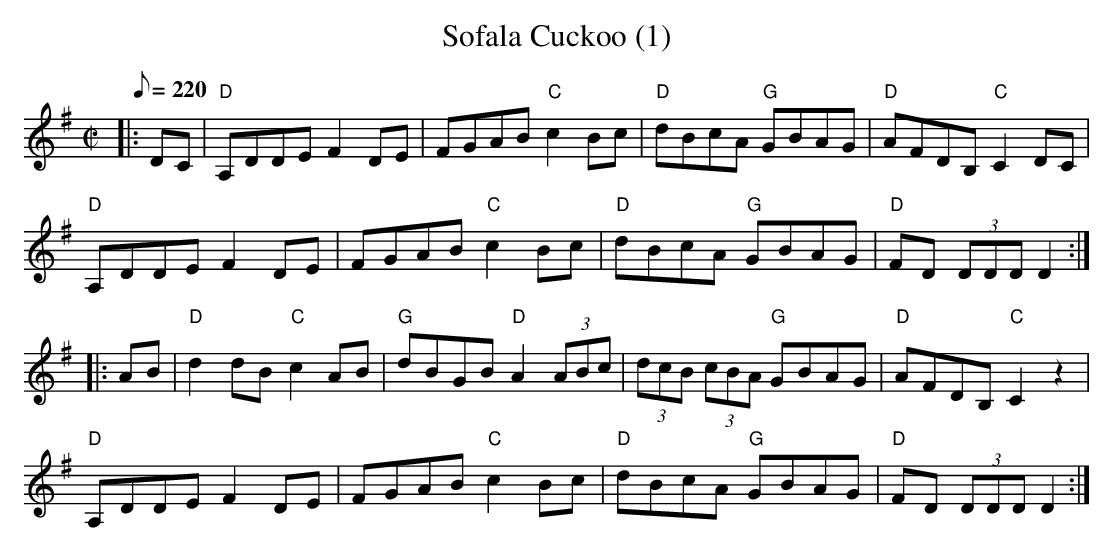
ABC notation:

X:1
T:Sofala Cuckoo (1)
M:C|
L:1/8
Q:220
K:G
|:DC|"D"A,DDEF2DE|FGAB "C"c2Bc|"D"dBcA "G"GBAG|"D"AFDB, "C"C2DC|
"D"A,DDEF2DE|FGAB "C"c2Bc|"D"dBcA "G"GBAG|"D"FD (3DDDD2:|
|:AB|"D"d2dB "C"c2AB|"G"dBGB "D"A2(3ABc|(3dcB (3cBA "G"GBAG|"D"AFDB, "C"C2z2|
"D"A,DDEF2DE|FGAB "C"c2Bc|"D"dBcA "G"GBAG|"D"FD (3DDDD2:|
